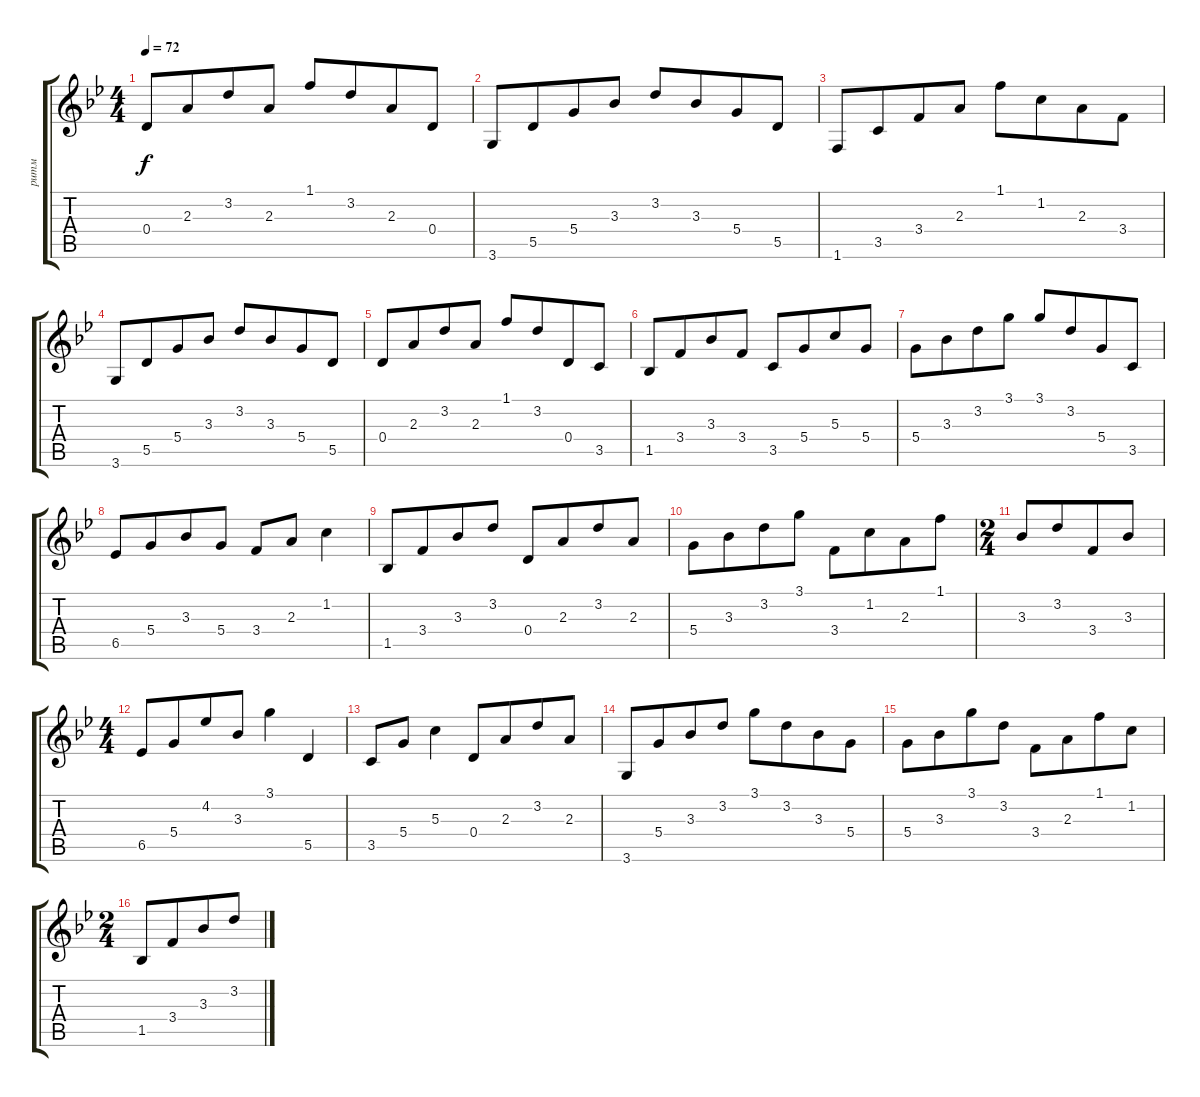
\track ("ритм" "ритм") {instrument acousticguitarsteel}
\staff {score tabs}
\tuning (E4 B3 G3 D3 A2 E2) {hide}
\ts (4 4)
\tempo 72
\clef g2
\ks gminor
0.4.8{dy f} 2.3.8{beam merge} 3.2.8 2.3.8 1.1.8 3.2.8{beam merge} 2.3.8 0.4.8 |
3.6.8 5.5.8{beam merge} 5.4.8 3.3.8 3.2.8 3.3.8{beam merge} 5.4.8 5.5.8 |
1.6.8 3.5.8{beam merge} 3.4.8 2.3.8 1.1.8 1.2.8{beam merge} 2.3.8 3.4.8 |
3.6.8 5.5.8{beam merge} 5.4.8 3.3.8 3.2.8 3.3.8{beam merge} 5.4.8 5.5.8 |
0.4.8 2.3.8{beam merge} 3.2.8 2.3.8 1.1.8 3.2.8{beam merge} 0.4.8 3.5.8 |
1.5.8 3.4.8{beam merge} 3.3.8 3.4.8 3.5.8 5.4.8{beam merge} 5.3.8 5.4.8 |
5.4.8 3.3.8{beam merge} 3.2.8 3.1.8 3.1.8 3.2.8{beam merge} 5.4.8 3.5.8 |
6.5.8 5.4.8{beam merge} 3.3.8 5.4.8 3.4.8 2.3.8 1.2.4 |
1.5.8 3.4.8{beam merge} 3.3.8 3.2.8 0.4.8 2.3.8{beam merge} 3.2.8 2.3.8 |
5.4.8 3.3.8{beam merge} 3.2.8 3.1.8 3.4.8 1.2.8{beam merge} 2.3.8 1.1.8 |
\ts (2 4)
3.3.8 3.2.8{beam merge} 3.4.8 3.3.8 |
\ts (4 4)
6.5.8 5.4.8{beam merge} 4.2.8 3.3.8 3.1.4 5.5.4 |
3.5.8 5.4.8 5.3.4 0.4.8 2.3.8{beam merge} 3.2.8 2.3.8 |
3.6.8 5.4.8{beam merge} 3.3.8 3.2.8 3.1.8 3.2.8{beam merge} 3.3.8 5.4.8 |
5.4.8 3.3.8{beam merge} 3.1.8 3.2.8 3.4.8 2.3.8{beam merge} 1.1.8 1.2.8 |
\ts (2 4)
1.5.8 3.4.8{beam merge} 3.3.8 3.2.8
